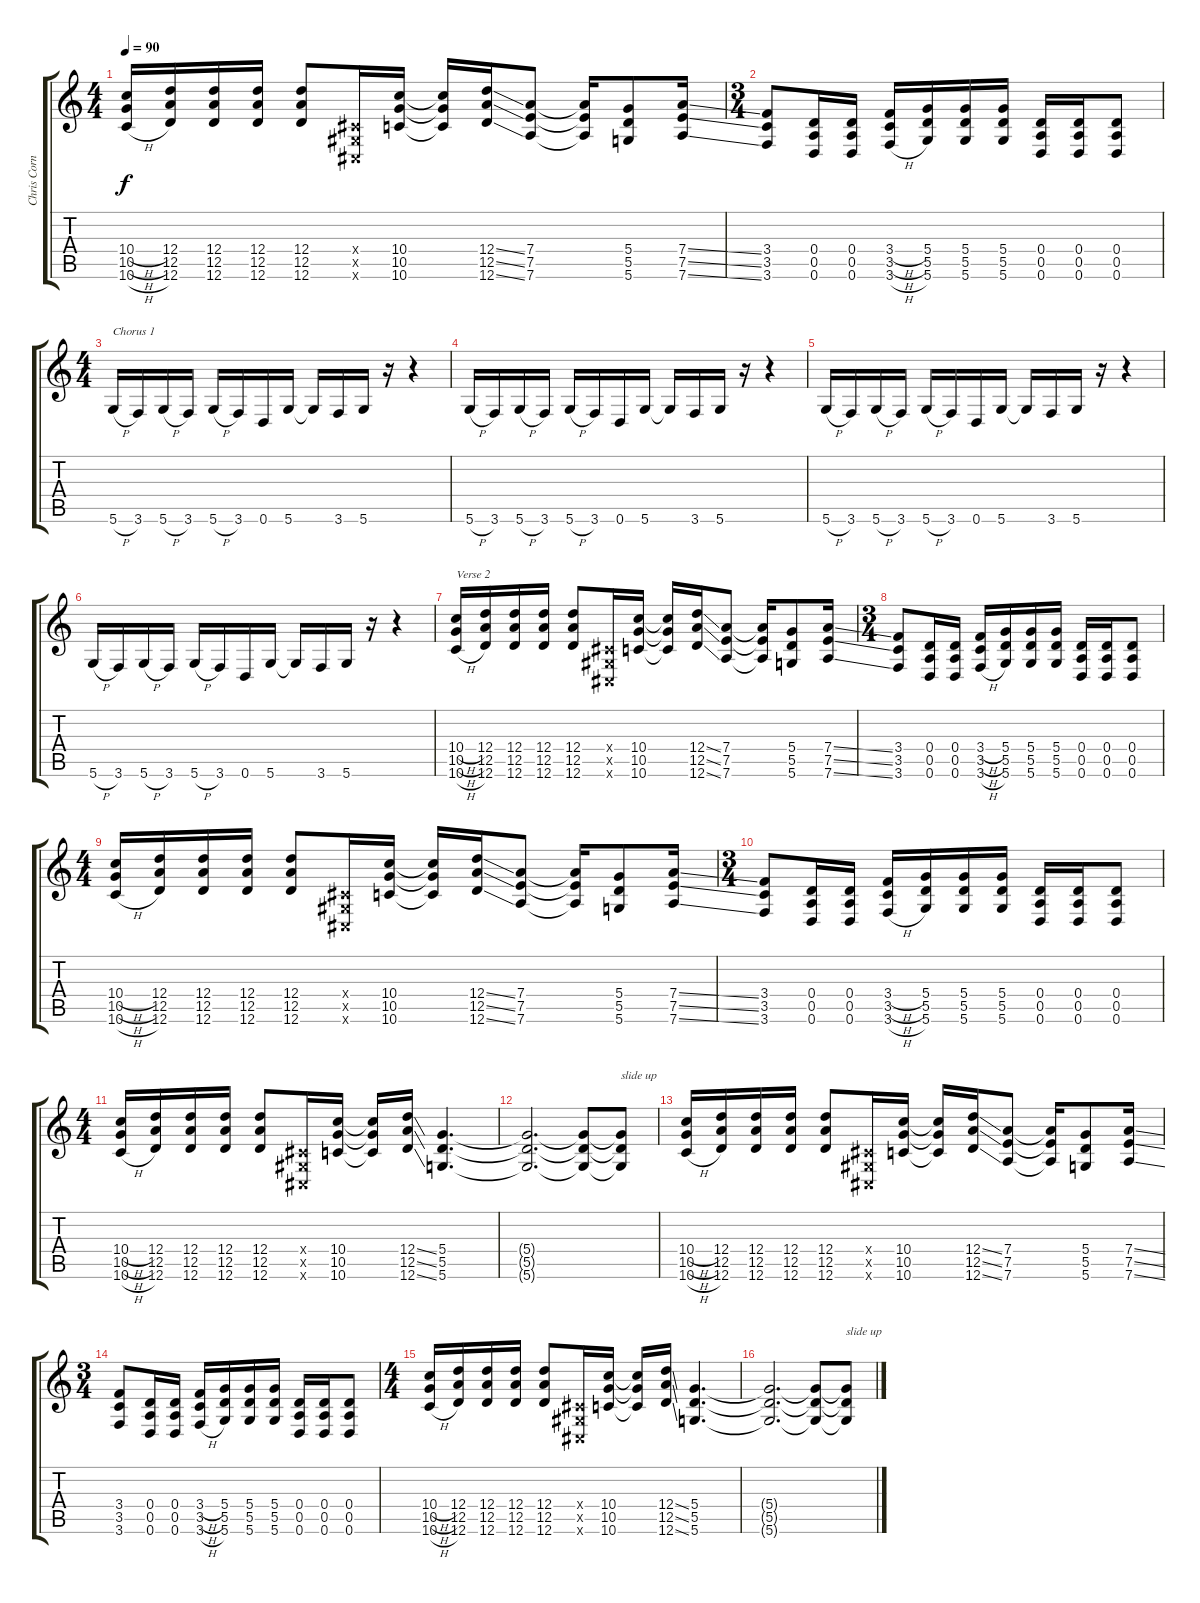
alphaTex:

\track ("Chris Cornell" "Chris Corn") {instrument acousticguitarsteel}
\staff {score tabs}
\tuning (E4 B3 G3 D3 A2 D2) {hide}
\ts (4 4)
\tempo 90
\clef g2
\ks c
(10.4{h} 10.5{h} 10.6{h}).16{dy f} (12.4 12.5 12.6).16 (12.4 12.5 12.6).16 (12.4 12.5 12.6).16 (12.4 12.5 12.6).8 (-1.4{x} -1.5{x} -1.6{x}).16 (10.4 10.5 10.6).16 (10.4{t} 10.5{t} 10.6{t}).16 (12.4{ss} 12.5{ss} 12.6{ss}).16 (7.4 7.5 7.6).8 (7.4{t} 7.5{t} 7.6{t}).16 (5.4 5.5 5.6).8 (7.4{ss} 7.5{ss} 7.6{ss}).16 |
\ts (3 4)
(3.4 3.5 3.6).8 (0.4 0.5 0.6).16 (0.4 0.5 0.6).16 (3.4{h} 3.5{h} 3.6{h}).16 (5.4 5.5 5.6).16 (5.4 5.5 5.6).16 (5.4 5.5 5.6).16 (0.4 0.5 0.6).16 (0.4 0.5 0.6).16 (0.4 0.5 0.6).8 |
\ts (4 4)
5.6{h}.16{txt "Chorus 1"} 3.6.16 5.6{h}.16 3.6.16 5.6{h}.16 3.6.16 0.6.16 5.6.16 5.6{t}.16 3.6.16 5.6.16 r.16 r.4 |
5.6{h}.16 3.6.16 5.6{h}.16 3.6.16 5.6{h}.16 3.6.16 0.6.16 5.6.16 5.6{t}.16 3.6.16 5.6.16 r.16 r.4 |
5.6{h}.16 3.6.16 5.6{h}.16 3.6.16 5.6{h}.16 3.6.16 0.6.16 5.6.16 5.6{t}.16 3.6.16 5.6.16 r.16 r.4 |
5.6{h}.16 3.6.16 5.6{h}.16 3.6.16 5.6{h}.16 3.6.16 0.6.16 5.6.16 5.6{t}.16 3.6.16 5.6.16 r.16 r.4 |
(10.4{h} 10.5{h} 10.6{h}).16{txt "Verse 2"} (12.4 12.5 12.6).16 (12.4 12.5 12.6).16 (12.4 12.5 12.6).16 (12.4 12.5 12.6).8 (-1.4{x} -1.5{x} -1.6{x}).16 (10.4 10.5 10.6).16 (10.4{t} 10.5{t} 10.6{t}).16 (12.4{ss} 12.5{ss} 12.6{ss}).16 (7.4 7.5 7.6).8 (7.4{t} 7.5{t} 7.6{t}).16 (5.4 5.5 5.6).8 (7.4{ss} 7.5{ss} 7.6{ss}).16 |
\ts (3 4)
(3.4 3.5 3.6).8 (0.4 0.5 0.6).16 (0.4 0.5 0.6).16 (3.4{h} 3.5{h} 3.6{h}).16 (5.4 5.5 5.6).16 (5.4 5.5 5.6).16 (5.4 5.5 5.6).16 (0.4 0.5 0.6).16 (0.4 0.5 0.6).16 (0.4 0.5 0.6).8 |
\ts (4 4)
(10.4{h} 10.5{h} 10.6{h}).16 (12.4 12.5 12.6).16 (12.4 12.5 12.6).16 (12.4 12.5 12.6).16 (12.4 12.5 12.6).8 (-1.4{x} -1.5{x} -1.6{x}).16 (10.4 10.5 10.6).16 (10.4{t} 10.5{t} 10.6{t}).16 (12.4{ss} 12.5{ss} 12.6{ss}).16 (7.4 7.5 7.6).8 (7.4{t} 7.5{t} 7.6{t}).16 (5.4 5.5 5.6).8 (7.4{ss} 7.5{ss} 7.6{ss}).16 |
\ts (3 4)
(3.4 3.5 3.6).8 (0.4 0.5 0.6).16 (0.4 0.5 0.6).16 (3.4{h} 3.5{h} 3.6{h}).16 (5.4 5.5 5.6).16 (5.4 5.5 5.6).16 (5.4 5.5 5.6).16 (0.4 0.5 0.6).16 (0.4 0.5 0.6).16 (0.4 0.5 0.6).8 |
\ts (4 4)
(10.4{h} 10.5{h} 10.6{h}).16 (12.4 12.5 12.6).16 (12.4 12.5 12.6).16 (12.4 12.5 12.6).16 (12.4 12.5 12.6).8 (-1.4{x} -1.5{x} -1.6{x}).16 (10.4 10.5 10.6).16 (10.4{t} 10.5{t} 10.6{t}).16 (12.4{ss} 12.5{ss} 12.6{ss}).16 (5.4 5.5 5.6).4{d} |
(5.4{t} 5.5{t} 5.6{t}).2{d} (5.4{t} 5.5{t} 5.6{t}).8 (5.4{t} 5.5{t} 5.6{t}).8{txt "slide up"} |
(10.4{h} 10.5{h} 10.6{h}).16 (12.4 12.5 12.6).16 (12.4 12.5 12.6).16 (12.4 12.5 12.6).16 (12.4 12.5 12.6).8 (-1.4{x} -1.5{x} -1.6{x}).16 (10.4 10.5 10.6).16 (10.4{t} 10.5{t} 10.6{t}).16 (12.4{ss} 12.5{ss} 12.6{ss}).16 (7.4 7.5 7.6).8 (7.4{t} 7.5{t} 7.6{t}).16 (5.4 5.5 5.6).8 (7.4{ss} 7.5{ss} 7.6{ss}).16 |
\ts (3 4)
(3.4 3.5 3.6).8 (0.4 0.5 0.6).16 (0.4 0.5 0.6).16 (3.4{h} 3.5{h} 3.6{h}).16 (5.4 5.5 5.6).16 (5.4 5.5 5.6).16 (5.4 5.5 5.6).16 (0.4 0.5 0.6).16 (0.4 0.5 0.6).16 (0.4 0.5 0.6).8 |
\ts (4 4)
(10.4{h} 10.5{h} 10.6{h}).16 (12.4 12.5 12.6).16 (12.4 12.5 12.6).16 (12.4 12.5 12.6).16 (12.4 12.5 12.6).8 (-1.4{x} -1.5{x} -1.6{x}).16 (10.4 10.5 10.6).16 (10.4{t} 10.5{t} 10.6{t}).16 (12.4{ss} 12.5{ss} 12.6{ss}).16 (5.4 5.5 5.6).4{d} |
(5.4{t} 5.5{t} 5.6{t}).2{d} (5.4{t} 5.5{t} 5.6{t}).8 (5.4{t} 5.5{t} 5.6{t}).8{txt "slide up"}
